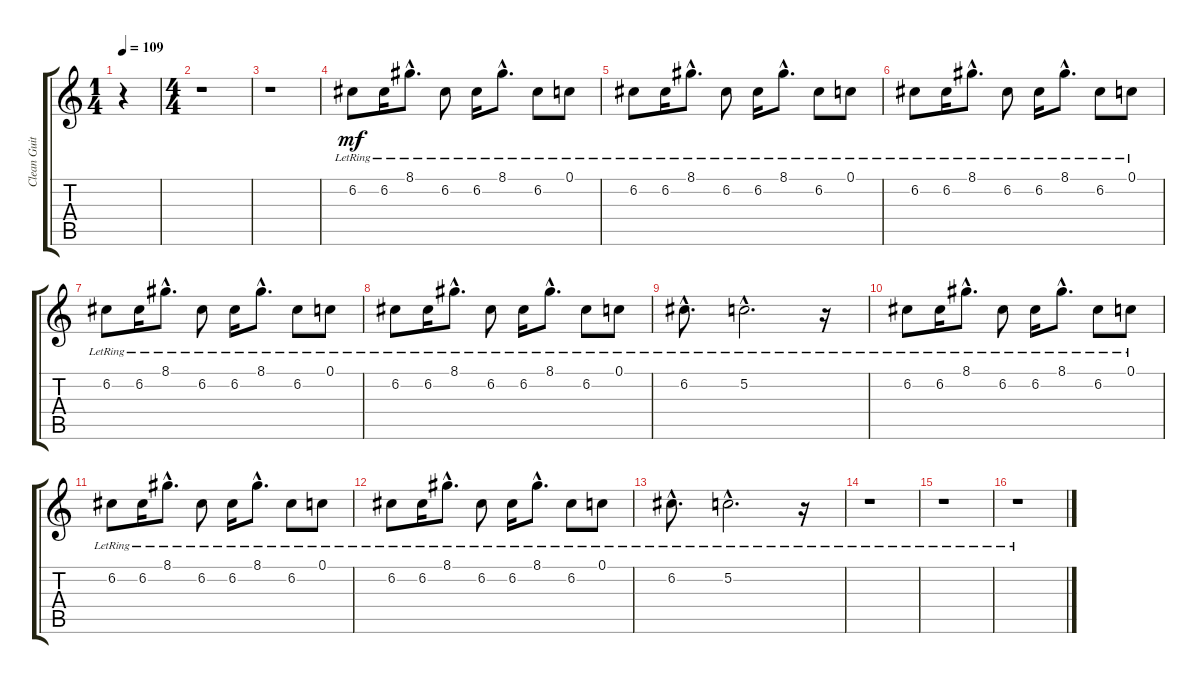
\track ("Clean Guitar 1" "Clean Guit") {instrument electricguitarclean}
\staff {score tabs}
\tuning (C4 G3 Eb3 Bb2 F2 C2) {hide}
\ts (1 4)
\tempo 109
\clef g2
\ks c
r.4{dy mf instrument electricguitarclean} |
\ts (4 4)
r.1 |
r.1 |
6.2{lr}.8 6.2{lr}.16 8.1{hac lr}.8{d} 6.2{lr}.8 6.2{lr}.16 8.1{hac lr}.8{d} 6.2{lr}.8 0.1{lr}.8 |
6.2{lr}.8 6.2{lr}.16 8.1{hac lr}.8{d} 6.2{lr}.8 6.2{lr}.16 8.1{hac lr}.8{d} 6.2{lr}.8 0.1{lr}.8 |
6.2{lr}.8 6.2{lr}.16 8.1{hac lr}.8{d} 6.2{lr}.8 6.2{lr}.16 8.1{hac lr}.8{d} 6.2{lr}.8 0.1{lr}.8 |
6.2{lr}.8 6.2{lr}.16 8.1{hac lr}.8{d} 6.2{lr}.8 6.2{lr}.16 8.1{hac lr}.8{d} 6.2{lr}.8 0.1{lr}.8 |
6.2{lr}.8 6.2{lr}.16 8.1{hac lr}.8{d} 6.2{lr}.8 6.2{lr}.16 8.1{hac lr}.8{d} 6.2{lr}.8 0.1{lr}.8 |
6.2{hac lr}.8{d} 5.2{hac lr}.2{d} r.16 |
6.2{lr}.8 6.2{lr}.16 8.1{hac lr}.8{d} 6.2{lr}.8 6.2{lr}.16 8.1{hac lr}.8{d} 6.2{lr}.8 0.1{lr}.8 |
6.2{lr}.8 6.2{lr}.16 8.1{hac lr}.8{d} 6.2{lr}.8 6.2{lr}.16 8.1{hac lr}.8{d} 6.2{lr}.8 0.1{lr}.8 |
6.2{lr}.8 6.2{lr}.16 8.1{hac lr}.8{d} 6.2{lr}.8 6.2{lr}.16 8.1{hac lr}.8{d} 6.2{lr}.8 0.1{lr}.8 |
6.2{hac lr}.8{d} 5.2{hac lr}.2{d} r.16 |
r.1 |
r.1 |
r.1
